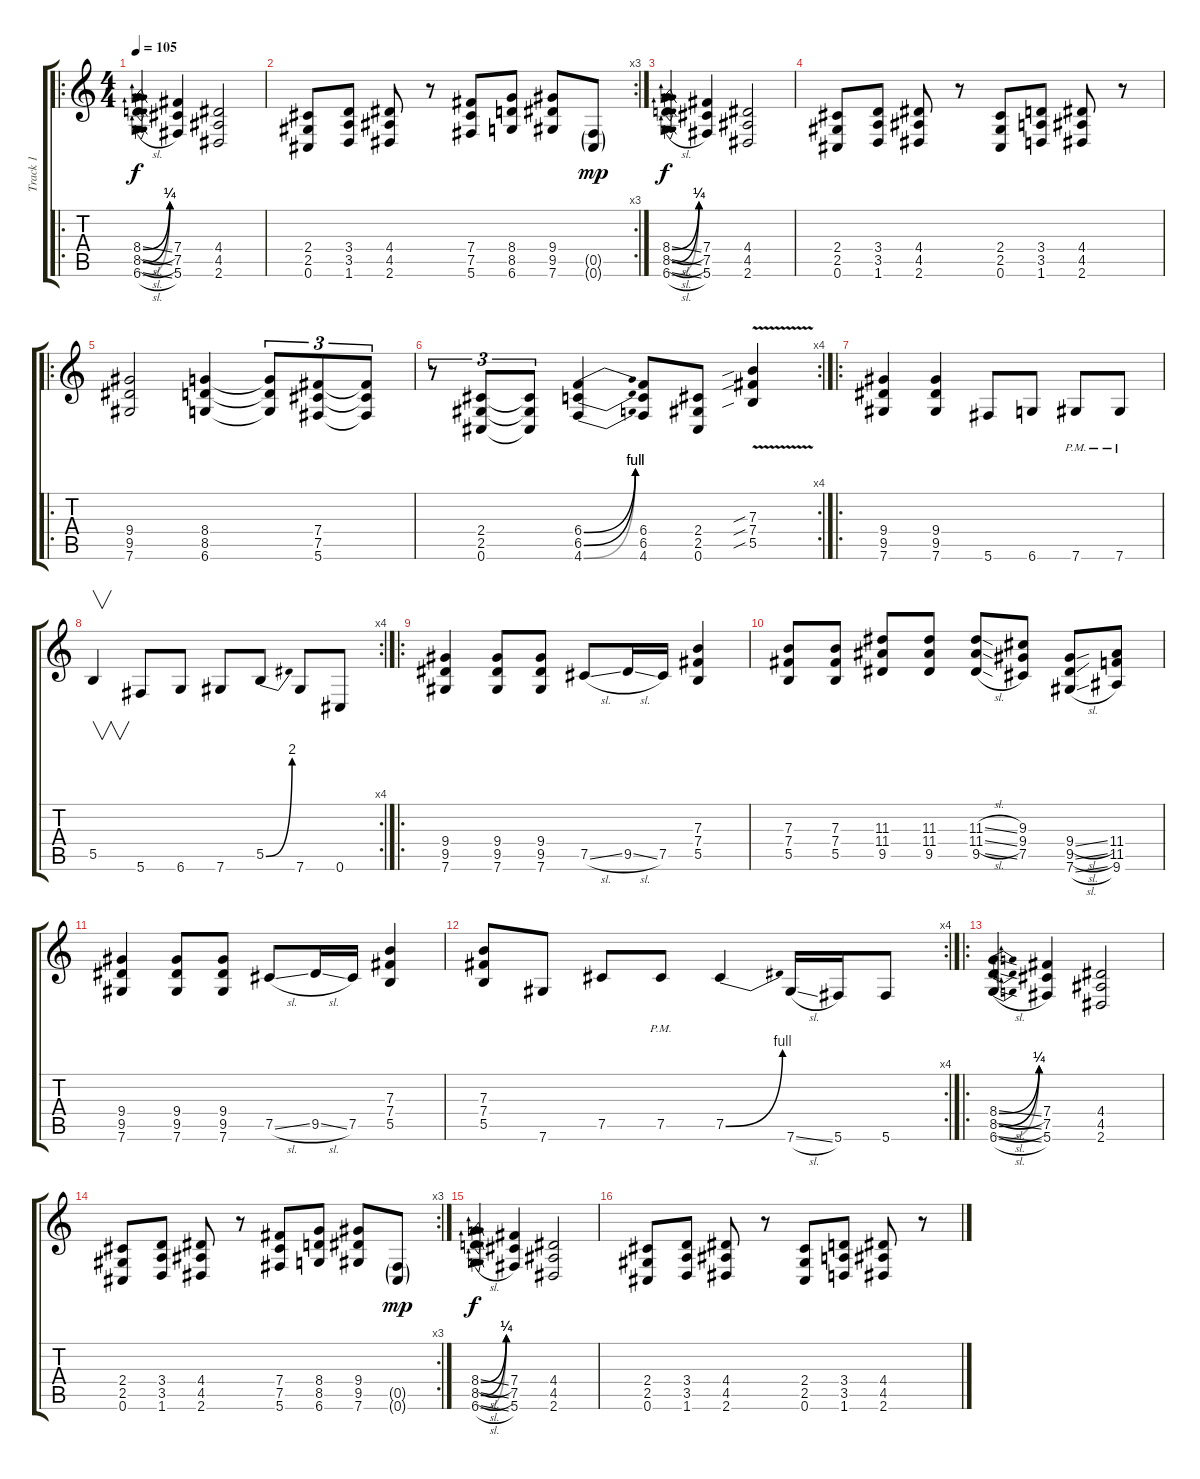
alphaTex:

\track ("Track 1" "Track 1") {instrument distortionguitar}
\staff {score tabs}
\tuning (Db4 Ab3 E3 B2 Gb2 Db2) {hide}
\ro
\ts (4 4)
\tempo 105
\clef g2
\ks c
(8.4{be (bend 0 0 60 1) sl} 8.5{be (bend 0 0 60 1) sl} 6.6{be (bend 0 0 60 1) sl}).4{dy f} (7.4 7.5 5.6).4 (4.4 4.5 2.6).2 |
\rc 3
(2.4 2.5 0.6).8 (3.4 3.5 1.6).8 (4.4 4.5 2.6).8 r.8 (7.4 7.5 5.6).8 (8.4 8.5 6.6).8 (9.4 9.5 7.6).8 (0.5{g} 0.6{g}).8{dy mp} |
(8.4{be (bend 0 0 60 1) sl} 8.5{be (bend 0 0 60 1) sl} 6.6{be (bend 0 0 60 1) sl}).4{dy f} (7.4 7.5 5.6).4 (4.4 4.5 2.6).2 |
(2.4 2.5 0.6).8 (3.4 3.5 1.6).8 (4.4 4.5 2.6).8 r.8 (2.4 2.5 0.6).8 (3.4 3.5 1.6).8 (4.4 4.5 2.6).8 r.8 |
\ro
(9.4 9.5 7.6).2 (8.4 8.5 6.6).4 (8.4{t} 8.5{t} 6.6{t}).8{tu (3 2)} (7.4 7.5 5.6).8{tu (3 2)} (7.4{t} 7.5{t} 5.6{t}).8{tu (3 2)} |
\rc 4
r.8{tu (3 2)} (2.4 2.5 0.6).8{tu (3 2)} (2.4{t} 2.5{t} 0.6{t}).8{tu (3 2)} (6.4{be (bend 0 0 60 4)} 6.5{be (bend 0 0 60 4)} 4.6{be (bend 0 0 60 4)}).4 (6.4 6.5 4.6).8 (2.4 2.5 0.6).8 (7.3{v sib} 7.4{v sib} 5.5{v sib}).4 |
\ro
(9.4 9.5 7.6).4 (9.4 9.5 7.6).4 5.6.8 6.6.8 7.6{pm}.8 7.6{pm}.8 |
\rc 4
5.5.4{v} 5.6.8 6.6.8 7.6.8 5.5{be (bend 0 0 60 8)}.8 7.6.8 0.6.8 |
\ro
(9.4 9.5 7.6).4 (9.4 9.5 7.6).8 (9.4 9.5 7.6).8 7.5{sl}.8 9.5{sl}.16 7.5.16 (7.3 7.4 5.5).4 |
(7.3 7.4 5.5).8 (7.3 7.4 5.5).8 (11.3 11.4 9.5).8 (11.3 11.4 9.5).8 (11.3{sl} 11.4{sl} 9.5{sl}).8 (9.3 9.4 7.5).8 (9.4{sl} 9.5{sl} 7.6{sl}).8 (11.4 11.5 9.6).8 |
(9.4 9.5 7.6).4 (9.4 9.5 7.6).8 (9.4 9.5 7.6).8 7.5{sl}.8 9.5{sl}.16 7.5.16 (7.3 7.4 5.5).4 |
\rc 4
(7.3 7.4 5.5).8 7.6.8 7.5.8 7.5{pm}.8 7.5{be (bend 0 0 60 4)}.4 7.6{sl}.16 5.6.16 5.6.8 |
\ro
(8.4{be (bend 0 0 60 1) sl} 8.5{be (bend 0 0 60 1) sl} 6.6{be (bend 0 0 60 1) sl}).4 (7.4 7.5 5.6).4 (4.4 4.5 2.6).2 |
\rc 3
(2.4 2.5 0.6).8 (3.4 3.5 1.6).8 (4.4 4.5 2.6).8 r.8 (7.4 7.5 5.6).8 (8.4 8.5 6.6).8 (9.4 9.5 7.6).8 (0.5{g} 0.6{g}).8{dy mp} |
(8.4{be (bend 0 0 60 1) sl} 8.5{be (bend 0 0 60 1) sl} 6.6{be (bend 0 0 60 1) sl}).4{dy f} (7.4 7.5 5.6).4 (4.4 4.5 2.6).2 |
(2.4 2.5 0.6).8 (3.4 3.5 1.6).8 (4.4 4.5 2.6).8 r.8 (2.4 2.5 0.6).8 (3.4 3.5 1.6).8 (4.4 4.5 2.6).8 r.8
